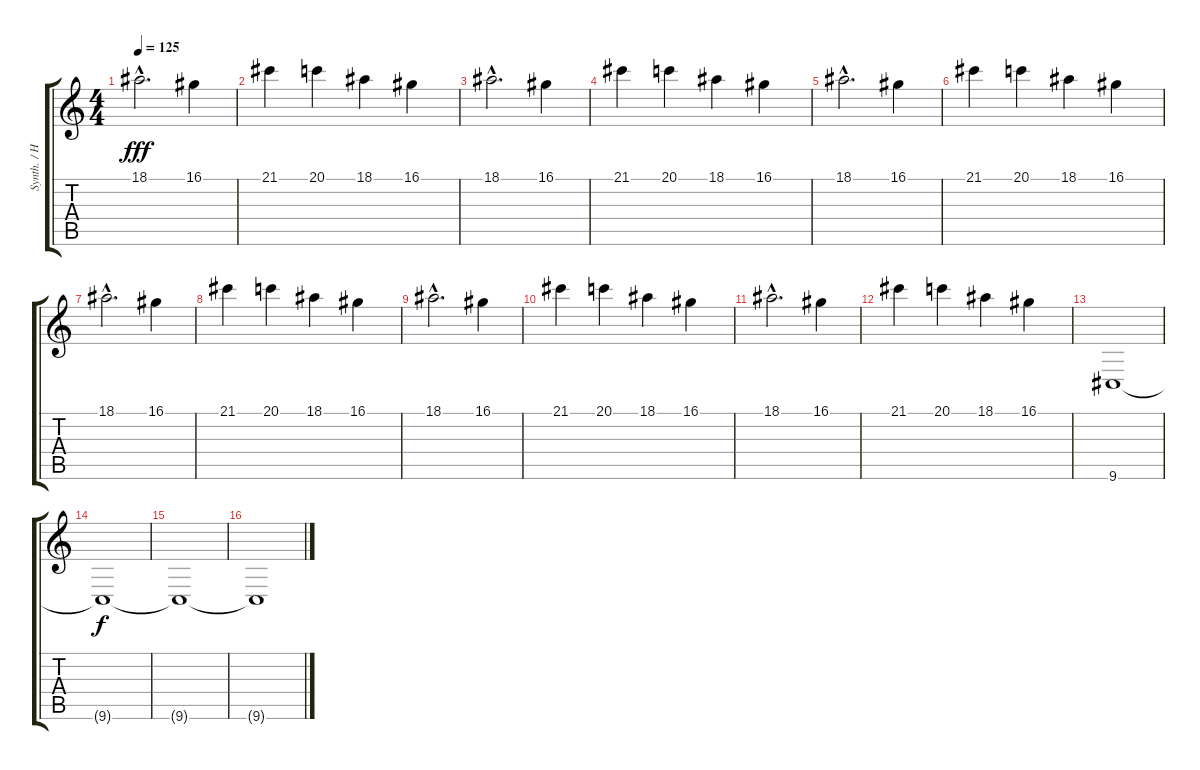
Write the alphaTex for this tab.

\track ("Synth. / Harmony Strings" "Synth. / H") {instrument stringensemble2}
\staff {score tabs}
\tuning (E4 B3 G3 D3 A2 E2) {hide}
\ts (4 4)
\tempo 125
\clef g2
\ks c
18.1{hac}.2{d dy fff} 16.1.4 |
21.1.4 20.1.4 18.1.4 16.1.4 |
18.1{hac}.2{d} 16.1.4 |
21.1.4 20.1.4 18.1.4 16.1.4 |
18.1{hac}.2{d} 16.1.4 |
21.1.4 20.1.4 18.1.4 16.1.4 |
18.1{hac}.2{d} 16.1.4 |
21.1.4 20.1.4 18.1.4 16.1.4 |
18.1{hac}.2{d} 16.1.4 |
21.1.4 20.1.4 18.1.4 16.1.4 |
18.1{hac}.2{d} 16.1.4 |
21.1.4 20.1.4 18.1.4 16.1.4 |
9.6.1 |
9.6{t}.1{dy f} |
9.6{t}.1 |
9.6{t}.1
